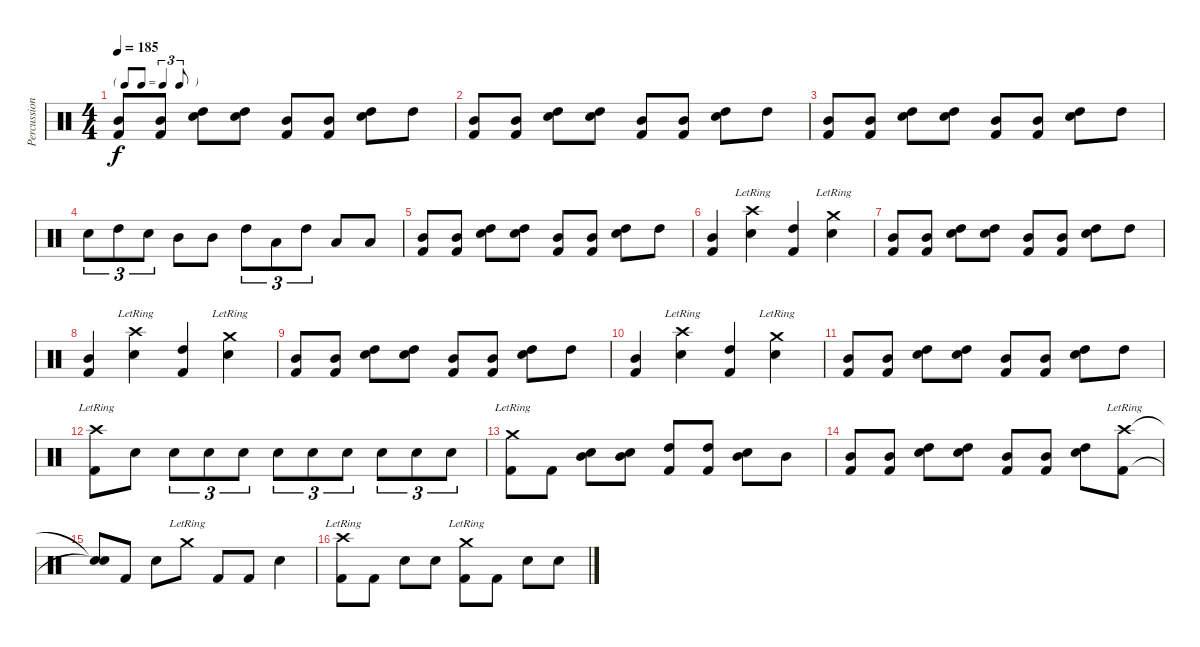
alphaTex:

\track ("Percussion" "Percussion") {instrument percussion}
\staff {score}
\articulation defaults
\ts (4 4)
\tf triplet8th
\tempo 185
\clef neutral
\ks c
("Mid Tom (hit)" "Kick (hit) 2").8{dy f} ("Mid Tom (hit)" "Kick (hit) 2").8 ("High Tom (hit)" "Snare (hit) 2").8 ("High Tom (hit)" "Snare (hit) 2").8 ("Mid Tom (hit)" "Kick (hit) 2").8 ("Mid Tom (hit)" "Kick (hit) 2").8 ("High Tom (hit)" "Snare (hit) 2").8 "High Tom (hit)".8 |
("Mid Tom (hit)" "Kick (hit) 2").8 ("Mid Tom (hit)" "Kick (hit) 2").8 ("High Tom (hit)" "Snare (hit) 2").8 ("High Tom (hit)" "Snare (hit) 2").8 ("Mid Tom (hit)" "Kick (hit) 2").8 ("Mid Tom (hit)" "Kick (hit) 2").8 ("High Tom (hit)" "Snare (hit) 2").8 "High Tom (hit)".8 |
("Mid Tom (hit)" "Kick (hit) 2").8 ("Mid Tom (hit)" "Kick (hit) 2").8 ("High Tom (hit)" "Snare (hit) 2").8 ("High Tom (hit)" "Snare (hit) 2").8 ("Mid Tom (hit)" "Kick (hit) 2").8 ("Mid Tom (hit)" "Kick (hit) 2").8 ("High Tom (hit)" "Snare (hit) 2").8 "High Tom (hit)".8 |
"Snare (hit) 2".8{tu (3 2)} "High Tom (hit)".8{tu (3 2)} "Snare (hit) 2".8{tu (3 2)} "Mid Tom (hit)".8 "Mid Tom (hit)".8 "High Tom (hit)".8{tu (3 2)} "Low Tom (hit)".8{tu (3 2)} "High Tom (hit)".8{tu (3 2)} "Low Tom (hit)".8 "Low Tom (hit)".8 |
("Mid Tom (hit)" "Kick (hit) 2").8 ("Mid Tom (hit)" "Kick (hit) 2").8 ("High Tom (hit)" "Snare (hit) 2").8 ("High Tom (hit)" "Snare (hit) 2").8 ("Mid Tom (hit)" "Kick (hit) 2").8 ("Mid Tom (hit)" "Kick (hit) 2").8 ("High Tom (hit)" "Snare (hit) 2").8 "High Tom (hit)".8 |
("Mid Tom (hit)" "Kick (hit) 2").4 ("Crash high (hit)"{lr} "Snare (hit) 2").4 ("High Tom (hit)" "Kick (hit) 2").4 ("Crash medium (hit)"{lr} "Snare (hit) 2").4 |
("Mid Tom (hit)" "Kick (hit) 2").8 ("Mid Tom (hit)" "Kick (hit) 2").8 ("High Tom (hit)" "Snare (hit) 2").8 ("High Tom (hit)" "Snare (hit) 2").8 ("Mid Tom (hit)" "Kick (hit) 2").8 ("Mid Tom (hit)" "Kick (hit) 2").8 ("High Tom (hit)" "Snare (hit) 2").8 "High Tom (hit)".8 |
("Mid Tom (hit)" "Kick (hit) 2").4 ("Crash high (hit)"{lr} "Snare (hit) 2").4 ("High Tom (hit)" "Kick (hit) 2").4 ("Crash medium (hit)"{lr} "Snare (hit) 2").4 |
("Mid Tom (hit)" "Kick (hit) 2").8 ("Mid Tom (hit)" "Kick (hit) 2").8 ("High Tom (hit)" "Snare (hit) 2").8 ("High Tom (hit)" "Snare (hit) 2").8 ("Mid Tom (hit)" "Kick (hit) 2").8 ("Mid Tom (hit)" "Kick (hit) 2").8 ("High Tom (hit)" "Snare (hit) 2").8 "High Tom (hit)".8 |
("Mid Tom (hit)" "Kick (hit) 2").4 ("Crash high (hit)"{lr} "Snare (hit) 2").4 ("High Tom (hit)" "Kick (hit) 2").4 ("Crash medium (hit)"{lr} "Snare (hit) 2").4 |
("Mid Tom (hit)" "Kick (hit) 2").8 ("Mid Tom (hit)" "Kick (hit) 2").8 ("High Tom (hit)" "Snare (hit) 2").8 ("High Tom (hit)" "Snare (hit) 2").8 ("Mid Tom (hit)" "Kick (hit) 2").8 ("Mid Tom (hit)" "Kick (hit) 2").8 ("High Tom (hit)" "Snare (hit) 2").8 "High Tom (hit)".8 |
("Crash high (hit)"{lr} "Kick (hit) 2").8 "Snare (hit) 2".8 "Snare (hit) 2".8{tu (3 2)} "Snare (hit) 2".8{tu (3 2)} "Snare (hit) 2".8{tu (3 2)} "Snare (hit) 2".8{tu (3 2)} "Snare (hit) 2".8{tu (3 2)} "Snare (hit) 2".8{tu (3 2)} "Snare (hit) 2".8{tu (3 2)} "Snare (hit) 2".8{tu (3 2)} "Snare (hit) 2".8{tu (3 2)} |
("Crash medium (hit)"{lr} "Kick (hit) 2").8 "Kick (hit) 2".8 ("Mid Tom (hit)" "Snare (hit) 2").8 ("Mid Tom (hit)" "Snare (hit) 2").8 ("High Tom (hit)" "Kick (hit) 2").8 ("High Tom (hit)" "Kick (hit) 2").8 ("Mid Tom (hit)" "Snare (hit) 2").8 "Mid Tom (hit)".8 |
("Mid Tom (hit)" "Kick (hit) 2").8 ("Mid Tom (hit)" "Kick (hit) 2").8 ("High Tom (hit)" "Snare (hit) 2").8 ("High Tom (hit)" "Snare (hit) 2").8 ("Mid Tom (hit)" "Kick (hit) 2").8 ("Mid Tom (hit)" "Kick (hit) 2").8 ("High Tom (hit)" "Snare (hit) 2").8 ("Crash high (hit)"{lr} "Kick (hit) 2").8 |
("Snare (hit)"{t} "Snare (hit)"{t}).8 "Kick (hit) 2".8 "Snare (hit) 2".8 "Crash medium (hit)"{lr}.8 "Kick (hit) 2".8 "Kick (hit) 2".8 "Snare (hit) 2".4 |
("Crash high (hit)"{lr} "Kick (hit) 2").8 "Kick (hit) 2".8 "Snare (hit) 2".8 "Snare (hit) 2".8 ("Crash medium (hit)"{lr} "Kick (hit) 2").8 "Kick (hit) 2".8 "Snare (hit) 2".8 "Snare (hit) 2".8
